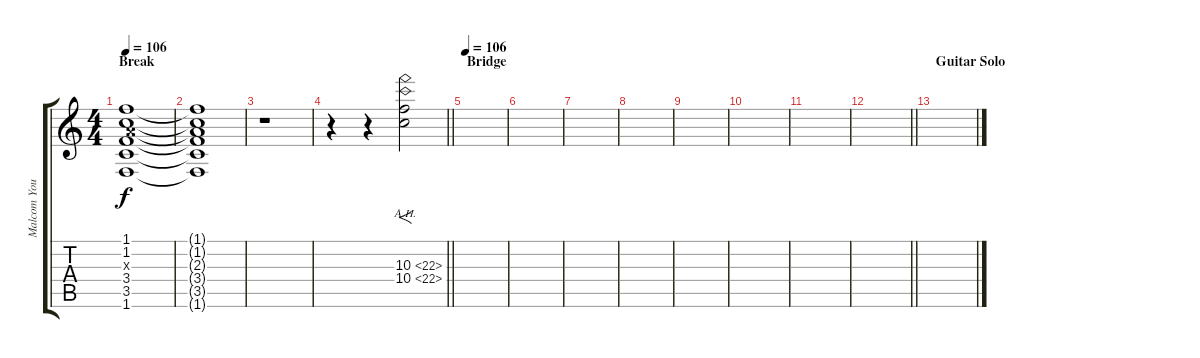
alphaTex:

\track ("Malcom Young Overdrive" "Malcom You") {instrument overdrivenguitar}
\staff {score tabs}
\tuning (E4 B3 G3 D3 A2 E2) {hide}
\ts (4 4)
\section ("" "Break ")
\tempo 106
\clef g2
\ks c
(1.1 1.2 2.3{x} 3.4 3.5 1.6).1{dy f} |
(1.1{t} 1.2{t} 2.3{t} 3.4{t} 3.5{t} 1.6{t}).1 |
r.1 |
\barLineRight lightlight
r.4 r.4 (10.3{ah 12} 10.4{ah 12}).2{f} |
\section ("" "Bridge")
\tempo 108
\tempo 106
|
|
|
|
|
|
|
\barLineRight lightlight
|
\section ("" "Guitar Solo")
